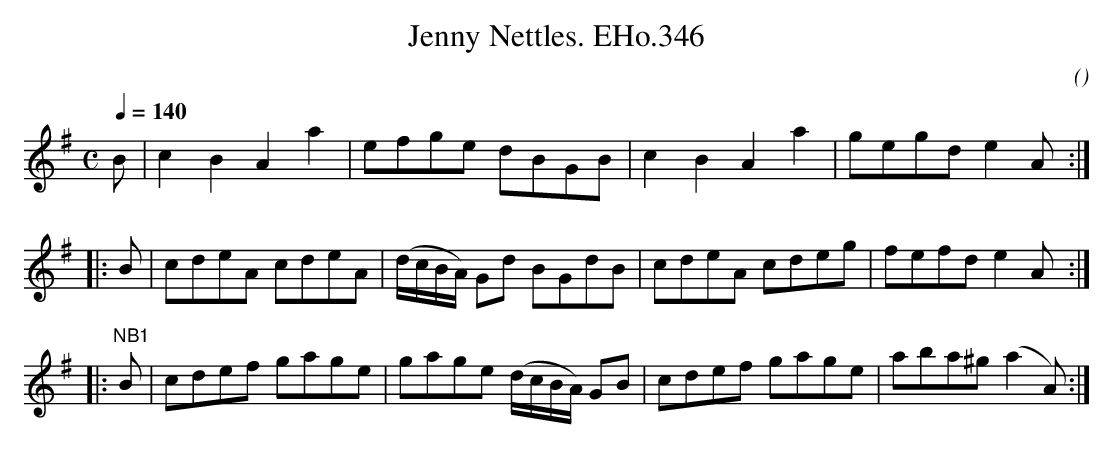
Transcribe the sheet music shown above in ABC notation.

X:1
T:Jenny Nettles. EHo.346
M:C
L:1/8
Q:1/4=140
C:
O:
K:Ador
B | c2B2A2a2 | efge dBGB | c2B2A2a2 | gegd e2A :|
|: B | cdeA cdeA | (d/c/B/A/) Gd BGdB | cdeA cdeg | fefd e2A :|
|:"NB1" B | cdef gage | gage (d/c/B/A/) GB | cdef gage | aba^g (a2A) :|
